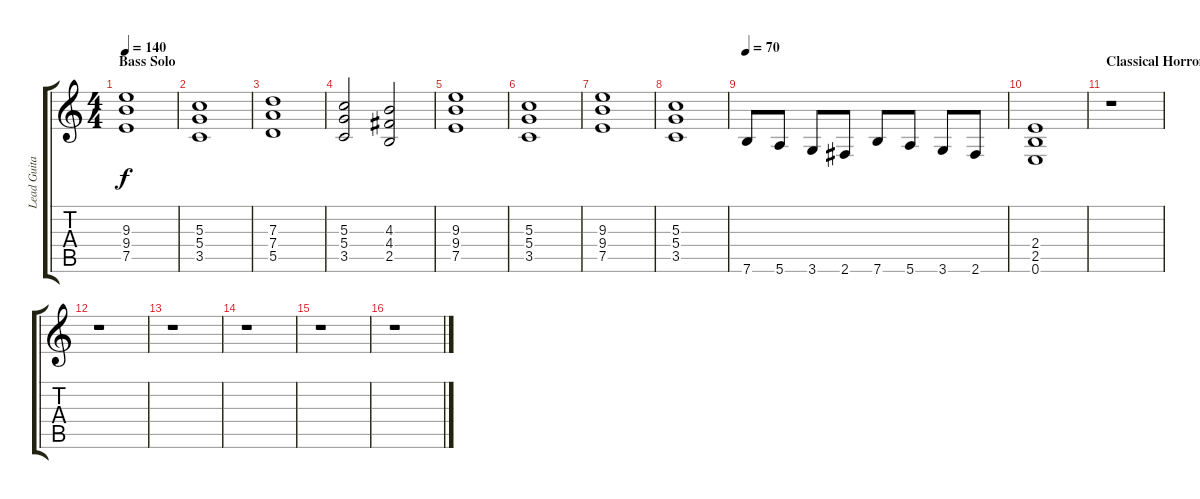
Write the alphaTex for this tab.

\track ("Lead Guitar" "Lead Guita") {instrument distortionguitar}
\staff {score tabs}
\tuning (E4 B3 G3 D3 A2 E2) {hide}
\ts (4 4)
\section ("" "Bass Solo")
\tempo 140
\clef g2
\ks c
(9.3 9.4 7.5).1{dy f} |
(5.3 5.4 3.5).1 |
(7.3 7.4 5.5).1 |
(5.3 5.4 3.5).2 (4.3 4.4 2.5).2 |
(9.3 9.4 7.5).1 |
(5.3 5.4 3.5).1 |
(9.3 9.4 7.5).1 |
(5.3 5.4 3.5).1 |
\tempo 70
7.6.8 5.6.8 3.6.8 2.6.8 7.6.8 5.6.8 3.6.8 2.6.8 |
(2.4 2.5 0.6).1 |
\section ("" "Classical Horror Movie Intro.")
r.1 |
r.1 |
r.1 |
r.1 |
r.1 |
r.1
